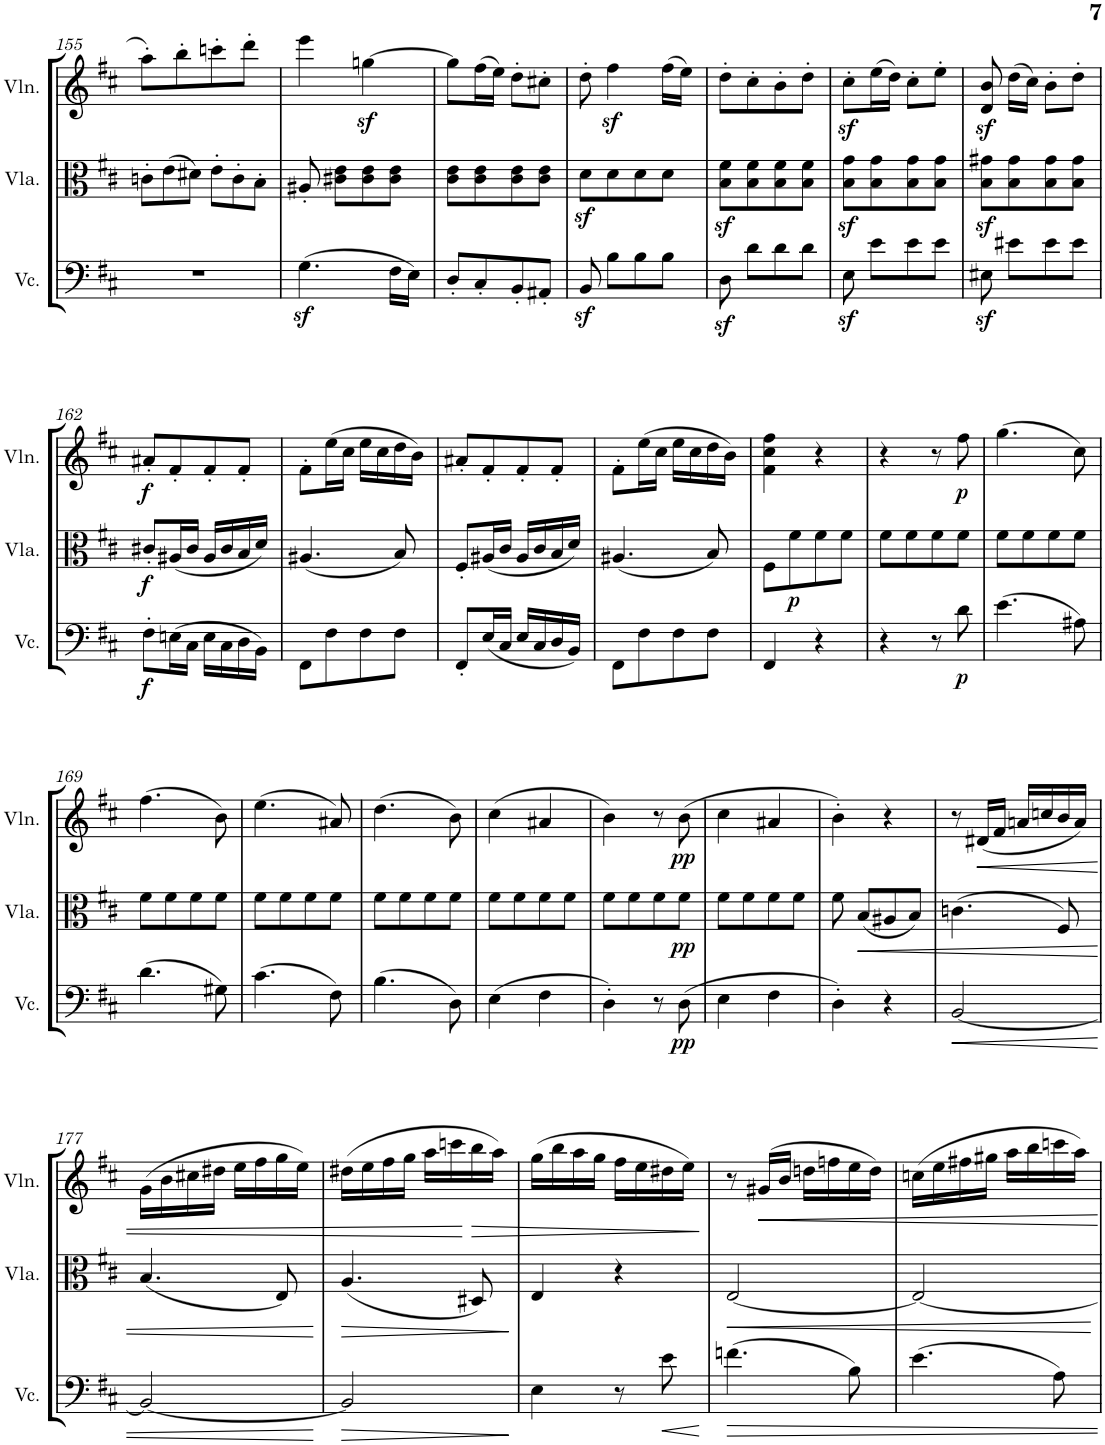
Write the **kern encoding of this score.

**kern	**dynam	**kern	**dynam	**kern	**dynam
*part3	*part3	*part2	*part2	*part1	*part1
*staff3	*staff3	*staff2	*staff2	*staff1	*staff1
*I"Violoncello	*	*I"Viola	*	*I"Violin	*
*I'Vc.	*	*I'Vla.	*	*I'Vln.	*
!!LO:PB:g=z
*clefF4	*	*clefC3	*	*clefG2	*
*k[f#c#]	*	*k[f#c#]	*	*k[f#c#]	*
*M2/4	*	*M2/4	*	*M2/4	*
*	*	*Xbrackettup	*	*	*
=155	=155	=155	=155	=155	=155
2r	.	12cn'\L	.	8aa'\L	.
.	.	(12e\	.	.	.
.	.	.	.	8bb'\	.
.	.	12d#X\J)	.	.	.
.	.	12e'\L	.	8cccn'\	.
.	.	12c'\	.	.	.
.	.	.	.	8ddd'\J	.
.	.	12B'\J	.	.	.
=156	=156	=156	=156	=156	=156
(4.Gz<\	.	8A#X'/	.	4eee\	.
.	.	8c#X\ 8e\L	.	.	.
.	.	8c#\ 8e\	.	[4ggnz<\	.
16F#\LL	.	8c#\ 8e\J	.	.	.
16E\JJ)	.	.	.	.	.
=157	=157	=157	=157	=157	=157
8D'/L	.	8c#\ 8e\L	.	8gg\L]	.
8C#'/	.	8c#\ 8e\	.	(16ff#\L	.
.	.	.	.	16ee\JJ)	.
8BB'/	.	8c#\ 8e\	.	8dd'\L	.
8AA#X'/J	.	8c#\ 8e\J	.	8cc#X'\J	.
=158	=158	=158	=158	=158	=158
8BBz</	.	8dz<\L	.	8dd'\	.
8B\L	.	8d\	.	4ff#z<\	.
8B\	.	8d\	.	.	.
8B\J	.	8d\J	.	(16ff#\LL	.
.	.	.	.	16ee\JJ)	.
=159	=159	=159	=159	=159	=159
8Dz<\	.	8B\z< 8f#\z<L	.	8dd'\L	.
8d\L	.	8B\ 8f#\	.	8cc#'\	.
8d\	.	8B\ 8f#\	.	8b'\	.
8d\J	.	8B\ 8f#\J	.	8dd'\J	.
=160	=160	=160	=160	=160	=160
8Ez<\	.	8B\z< 8g\z<L	.	8cc#z<'\L	.
8e\L	.	8B\ 8g\	.	(16ee\L	.
.	.	.	.	16dd\JJ)	.
8e\	.	8B\ 8g\	.	8cc#'\L	.
8e\J	.	8B\ 8g\J	.	8ee'\J	.
=161	=161	=161	=161	=161	=161
8E#Xz<\	.	8B\z< 8g#X\z<L	.	8d/z< 8b/z<	.
8e#X\L	.	8B\ 8g#\	.	(16dd\LL	.
.	.	.	.	16cc#\JJ)	.
8e#\	.	8B\ 8g#\	.	8b'\L	.
8e#\J	.	8B\ 8g#\J	.	8dd'\J	.
!!LO:LB:g=z
=162	=162	=162	=162	=162	=162
!	!LO:DY:b	!	!LO:DY:b	!	!LO:DY:b
8F#'\L	f	8c#X'/L	f	8a#X'/L	f
(16En\L	.	(16A#X/L	.	8f#'/	.
16C#\JJ	.	16c#/JJ	.	.	.
16E\LL	.	16A#/LL	.	8f#'/	.
16C#\	.	16c#/	.	.	.
16D\	.	16B/	.	8f#'/J	.
16BB\JJ)	.	16d/JJ)	.	.	.
=163	=163	=163	=163	=163	=163
8FF#\L	.	(4.A#X/	.	8f#'\L	.
8F#\	.	.	.	(16ee\L	.
.	.	.	.	16cc#\JJ	.
8F#\	.	.	.	16ee\LL	.
.	.	.	.	16cc#\	.
8F#\J	.	8B/)	.	16dd\	.
.	.	.	.	16b\JJ)	.
=164	=164	=164	=164	=164	=164
8FF#'/L	.	8F#'/L	.	8a#X'/L	.
(16E/L	.	(16A#X/L	.	8f#'/	.
16C#/JJ	.	16c#/JJ	.	.	.
16E/LL	.	16A#/LL	.	8f#'/	.
16C#/	.	16c#/	.	.	.
16D/	.	16B/	.	8f#'/J	.
16BB/JJ)	.	16d/JJ)	.	.	.
=165	=165	=165	=165	=165	=165
8FF#\L	.	(4.A#X/	.	8f#'\L	.
8F#\	.	.	.	(16ee\L	.
.	.	.	.	16cc#\JJ	.
8F#\	.	.	.	16ee\LL	.
.	.	.	.	16cc#\	.
8F#\J	.	8B/)	.	16dd\	.
.	.	.	.	16b\JJ)	.
=166	=166	=166	=166	=166	=166
4FF#/	.	8F#\L	.	4f#\ 4cc#\ 4ff#\	.
!	!	!	!LO:DY:b	!	!
.	.	8f#\	p	.	.
4r	.	8f#\	.	4r	.
.	.	8f#\J	.	.	.
=167	=167	=167	=167	=167	=167
4r	.	8f#\L	.	4r	.
.	.	8f#\	.	.	.
8r	.	8f#\	.	8r	.
!	!LO:DY:b	!	!	!	!LO:DY:b
8d\	p	8f#\J	.	8ff#\	p
=168	=168	=168	=168	=168	=168
(4.e\	.	8f#\L	.	(4.gg\	.
.	.	8f#\	.	.	.
.	.	8f#\	.	.	.
8A#X\)	.	8f#\J	.	8cc#\)	.
!!LO:LB:g=z
=169	=169	=169	=169	=169	=169
(4.d\	.	8f#\L	.	(4.ff#\	.
.	.	8f#\	.	.	.
.	.	8f#\	.	.	.
8G#X\)	.	8f#\J	.	8b\)	.
=170	=170	=170	=170	=170	=170
(4.c#\	.	8f#\L	.	(4.ee\	.
.	.	8f#\	.	.	.
.	.	8f#\	.	.	.
8F#\)	.	8f#\J	.	8a#X/)	.
=171	=171	=171	=171	=171	=171
(4.B\	.	8f#\L	.	(4.dd\	.
.	.	8f#\	.	.	.
.	.	8f#\	.	.	.
8D\)	.	8f#\J	.	8b\)	.
=172	=172	=172	=172	=172	=172
(4E\	.	8f#\L	.	(4cc#\	.
.	.	8f#\	.	.	.
4F#\	.	8f#\	.	4a#X/	.
.	.	8f#\J	.	.	.
=173	=173	=173	=173	=173	=173
4D'\)	.	8f#\L	.	4b\)	.
.	.	8f#\	.	.	.
8r	.	8f#\	.	8r	.
!	!LO:DY:b	!	!LO:DY:b	!	!LO:DY:b
(8D\	pp	8f#\J	pp	(8b\	pp
=174	=174	=174	=174	=174	=174
4E\	.	8f#\L	.	4cc#\	.
.	.	8f#\	.	.	.
4F#\	.	8f#\	.	4a#X/	.
.	.	8f#\J	.	.	.
=175	=175	=175	=175	=175	=175
4D'\)	.	8f#\	.	4b'\)	.
!	!	!	!LO:HP:b	!	!
.	.	(8B/L	<	.	.
4r	.	8A#X/	.	4r	.
.	.	8B/J)	.	.	.
=176	=176	=176	=176	=176	=176
!	!LO:HP:b	!	!	!	!
[2BB/	<	(4.cn\	.	8r	.
!	!	!	!	!	!LO:HP:b
.	.	.	.	(16d#X/LL	<
.	.	.	.	16f#/JJ	.
.	.	.	.	16an/LL	.
.	.	.	.	16ccn/	.
.	.	8F#/)	.	16b/	.
.	.	.	.	16a/JJ)	.
!!LO:LB:g=z
=177	=177	=177	=177	=177	=177
2BB/_	.	(4.B/	.	(16g\LL	.
.	.	.	.	16b\	.
.	.	.	.	16cc#X\	.
.	.	.	.	16dd#X\JJ	.
.	.	.	.	16ee\LL	.
.	.	.	.	16ff#\	.
.	.	8E/)	.	16gg\	.
.	.	.	.	16ee\JJ)	.
.	[	.	[	.	.
=178	=178	=178	=178	=178	=178
!	!LO:HP:b	!	!LO:HP:b	!	!
2BB/]	>	(4.A/	>	(16dd#X\LL	.
.	.	.	.	16ee\	.
.	.	.	.	16ff#\	.
.	.	.	.	16gg\JJ	.
.	.	.	.	16aa\LL	.
.	.	.	.	16cccn\	.
!	!	!	!	!	!LO:HP:n=1:b
.	.	8D#X/)	.	16bb\	[ >
.	.	.	.	16aa\JJ)	.
.	]	.	]	.	.
=179	=179	=179	=179	=179	=179
4E\	.	4E/	.	(16gg\LL	.
.	.	.	.	16bb\	.
.	.	.	.	16aa\	.
.	.	.	.	16gg\JJ	.
8r	.	4r	.	16ff#\LL	.
.	.	.	.	16ee\	.
!	!LO:HP:b	!	!	!	!
8e\	<	.	.	16dd#X\	.
.	.	.	.	16ee\JJ)	.
.	[	.	.	.	]
=180	=180	=180	=180	=180	=180
!	!	!	!LO:HP:b	!	!
(4.fn\	.	[2E/	<	8r	.
.	.	.	.	(16g#X/LL	.
.	.	.	.	16b/JJ	.
.	.	.	.	16ddn\LL	.
.	.	.	.	16ffn\	.
8B\)	.	.	.	16ee\	.
.	.	.	.	16dd\JJ)	.
=181	=181	=181	=181	=181	=181
(4.e\	.	2E/_	.	(16ccn\LL	.
.	.	.	.	16ee\	.
.	.	.	.	16ff#X\	.
.	.	.	.	16gg#X\JJ	.
.	.	.	.	16aa\LL	.
.	.	.	.	16bb\	.
8A\)	.	.	.	16cccn\	.
.	.	.	.	16aa\JJ)	.
.	.	.	[	.	.
=	=	=	=	=	=
*-	*-	*-	*-	*-	*-
